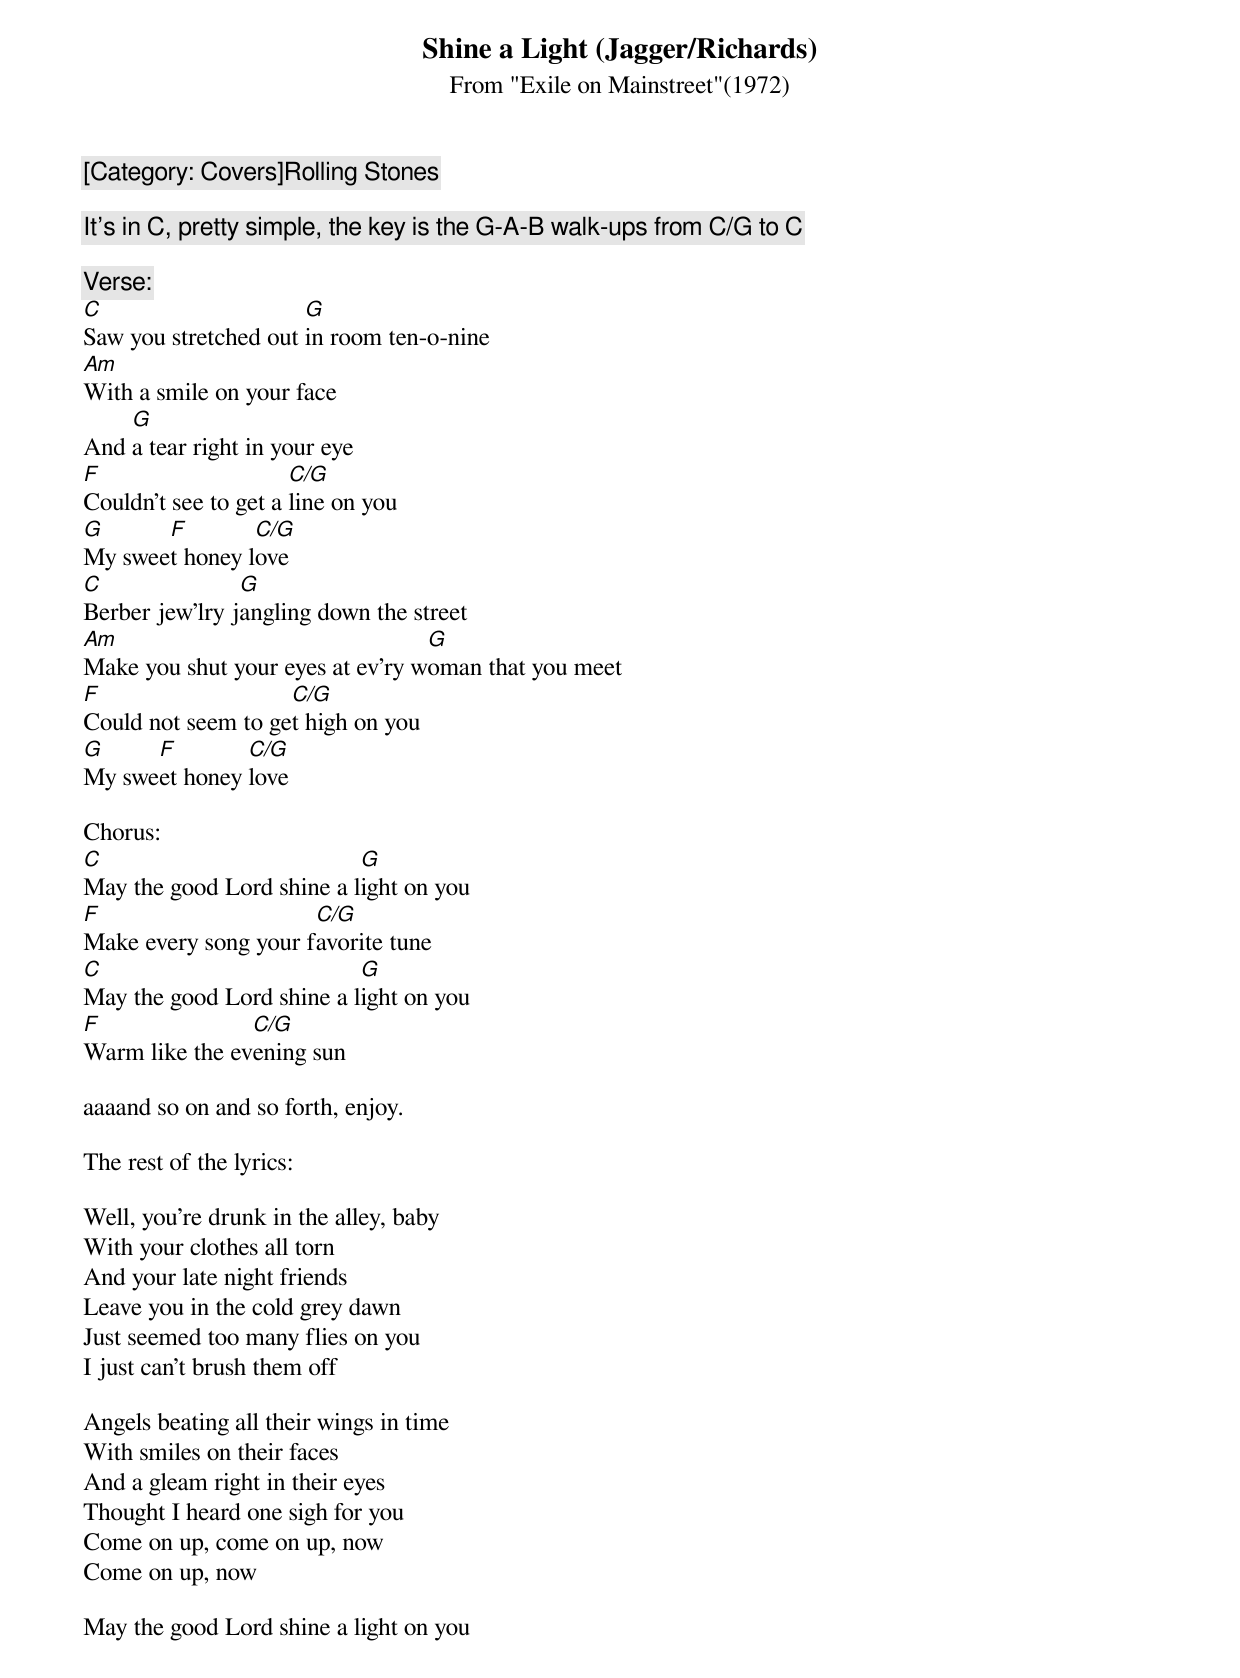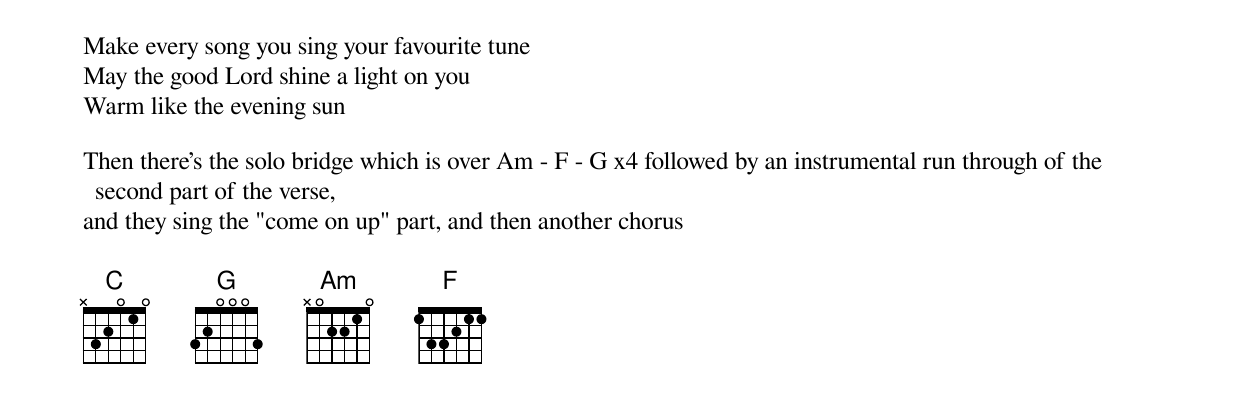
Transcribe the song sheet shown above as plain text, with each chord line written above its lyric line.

[[Category: Covers]]<pre>Rolling Stones
Shine a Light (Jagger/Richards)
From "Exile on Mainstreet"(1972)

It's in C, pretty simple, the key is the G-A-B walk-ups from C/G to C

Verse:
C                     G
Saw you stretched out in room ten-o-nine
Am
With a smile on your face
    G
And a tear right in your eye
F                     C/G
Couldn't see to get a line on you
G      F        C/G
My sweet honey love
C               G
Berber jew'lry jangling down the street
Am                                G
Make you shut your eyes at ev'ry woman that you meet
F                   C/G
Could not seem to get high on you
G     F        C/G
My sweet honey love

Chorus:
C                          G
May the good Lord shine a light on you
F                     C/G
Make every song your favorite tune
C                          G
May the good Lord shine a light on you
F               C/G
Warm like the evening sun

aaaand so on and so forth, enjoy.

The rest of the lyrics:

Well, you're drunk in the alley, baby
With your clothes all torn
And your late night friends
Leave you in the cold grey dawn
Just seemed too many flies on you
I just can't brush them off

Angels beating all their wings in time
With smiles on their faces
And a gleam right in their eyes
Thought I heard one sigh for you
Come on up, come on up, now
Come on up, now

May the good Lord shine a light on you
Make every song you sing your favourite tune
May the good Lord shine a light on you
Warm like the evening sun

Then there's the solo bridge which is over Am - F - G x4 followed by an instrumental run through of the second part of the verse,
and they sing the "come on up" part, and then another chorus
</pre>
